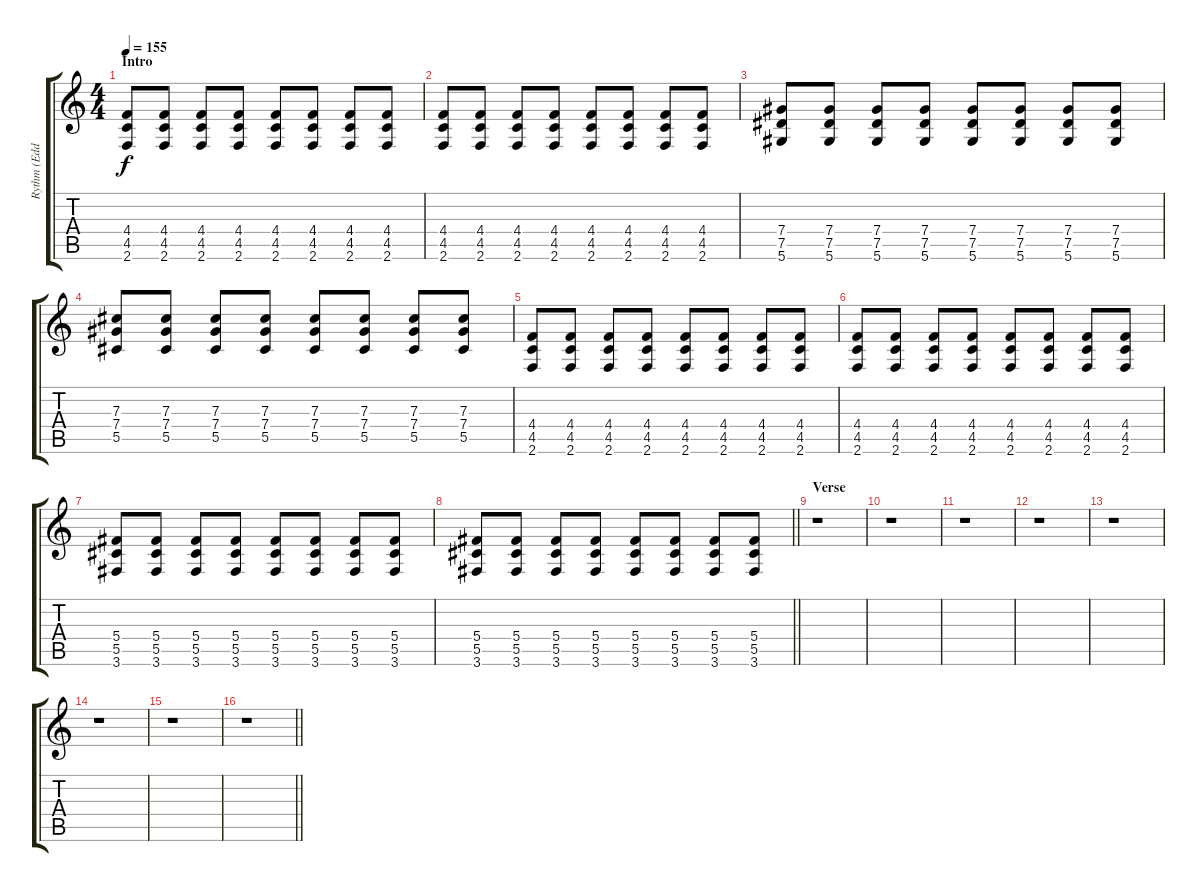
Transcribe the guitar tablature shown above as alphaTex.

\track ("Rythm (Eddie)" "Rythm (Edd") {instrument overdrivenguitar}
\staff {score tabs}
\tuning (Eb4 Bb3 Gb3 Db3 Ab2 Eb2) {hide}
\ts (4 4)
\section ("" "Intro")
\tempo 155
\clef g2
\ks c
(4.4 4.5 2.6).8{dy f instrument overdrivenguitar} (4.4 4.5 2.6).8 (4.4 4.5 2.6).8 (4.4 4.5 2.6).8 (4.4 4.5 2.6).8 (4.4 4.5 2.6).8 (4.4 4.5 2.6).8 (4.4 4.5 2.6).8 |
(4.4 4.5 2.6).8 (4.4 4.5 2.6).8 (4.4 4.5 2.6).8 (4.4 4.5 2.6).8 (4.4 4.5 2.6).8 (4.4 4.5 2.6).8 (4.4 4.5 2.6).8 (4.4 4.5 2.6).8 |
(7.4 7.5 5.6).8 (7.4 7.5 5.6).8 (7.4 7.5 5.6).8 (7.4 7.5 5.6).8 (7.4 7.5 5.6).8 (7.4 7.5 5.6).8 (7.4 7.5 5.6).8 (7.4 7.5 5.6).8 |
(7.3 7.4 5.5).8 (7.3 7.4 5.5).8 (7.3 7.4 5.5).8 (7.3 7.4 5.5).8 (7.3 7.4 5.5).8 (7.3 7.4 5.5).8 (7.3 7.4 5.5).8 (7.3 7.4 5.5).8 |
(4.4 4.5 2.6).8 (4.4 4.5 2.6).8 (4.4 4.5 2.6).8 (4.4 4.5 2.6).8 (4.4 4.5 2.6).8 (4.4 4.5 2.6).8 (4.4 4.5 2.6).8 (4.4 4.5 2.6).8 |
(4.4 4.5 2.6).8 (4.4 4.5 2.6).8 (4.4 4.5 2.6).8 (4.4 4.5 2.6).8 (4.4 4.5 2.6).8 (4.4 4.5 2.6).8 (4.4 4.5 2.6).8 (4.4 4.5 2.6).8 |
(5.4 5.5 3.6).8 (5.4 5.5 3.6).8 (5.4 5.5 3.6).8 (5.4 5.5 3.6).8 (5.4 5.5 3.6).8 (5.4 5.5 3.6).8 (5.4 5.5 3.6).8 (5.4 5.5 3.6).8 |
\barLineRight lightlight
(5.4 5.5 3.6).8 (5.4 5.5 3.6).8 (5.4 5.5 3.6).8 (5.4 5.5 3.6).8 (5.4 5.5 3.6).8 (5.4 5.5 3.6).8 (5.4 5.5 3.6).8 (5.4 5.5 3.6).8 |
\section ("" "Verse")
r.1 |
r.1 |
r.1 |
r.1 |
r.1 |
r.1 |
r.1 |
\barLineRight lightlight
r.1
